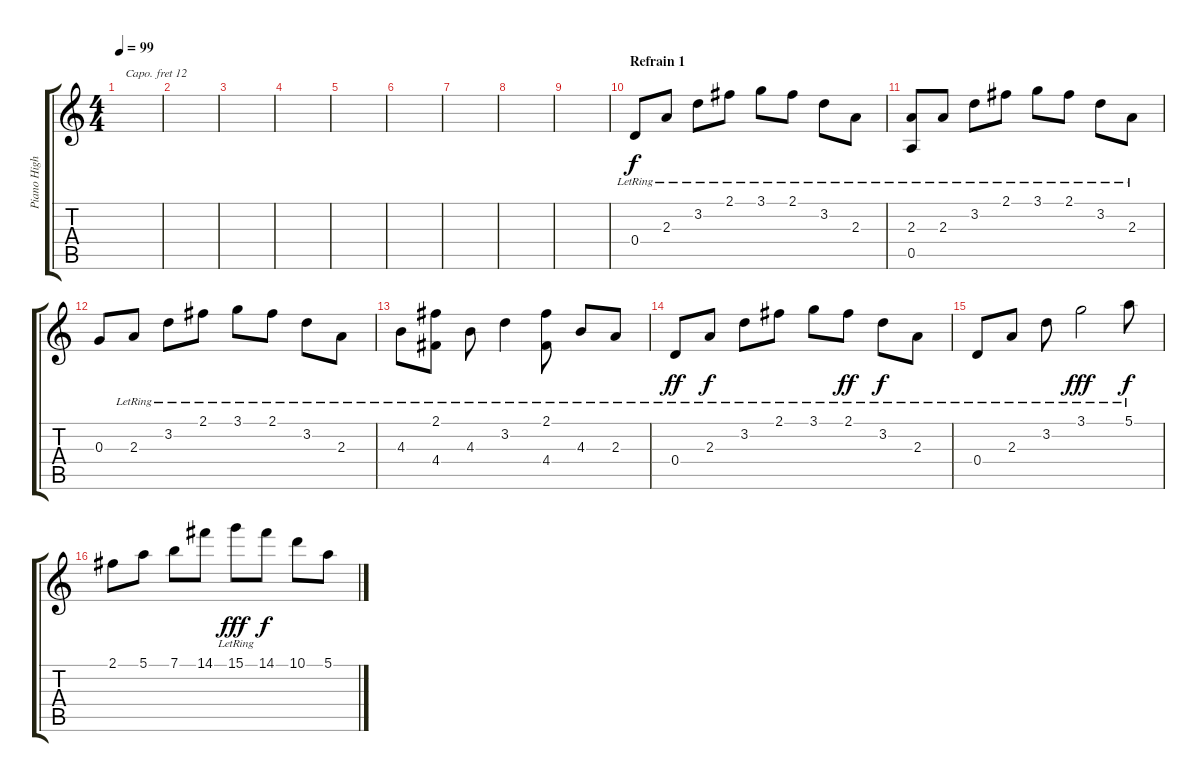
\track ("Piano High" "Piano High") {instrument brightacousticpiano}
\staff {score tabs}
\capo 12
\tuning (E4 B3 G3 D3 A2 E2) {hide}
\ts (4 4)
\tempo 99
\clef g2
\ks c
|
|
|
|
|
|
|
|
|
\section ("" "Refrain 1")
0.4{lr}.8{volume 16} 2.3{lr}.8 3.2{lr}.8 2.1{lr}.8 3.1{lr}.8 2.1{lr}.8 3.2{lr}.8 2.3{lr}.8 |
(2.3{lr} 0.5{lr}).8 2.3{lr}.8 3.2{lr}.8 2.1{lr}.8 3.1{lr}.8 2.1{lr}.8 3.2{lr}.8 2.3{lr}.8 |
0.3.8 2.3{lr}.8 3.2{lr}.8 2.1{lr}.8 3.1{lr}.8 2.1{lr}.8 3.2{lr}.8 2.3{lr}.8 |
4.3{lr}.8 (2.1{lr} 4.4{lr}).8 4.3{lr}.8 3.2{lr}.4 (2.1{lr} 4.4{lr}).8 4.3{lr}.8 2.3{lr}.8 |
0.4{lr}.8{dy ff} 2.3{lr}.8{dy f} 3.2{lr}.8 2.1{lr}.8 3.1{lr}.8 2.1{lr}.8{dy ff} 3.2{lr}.8{dy f} 2.3{lr}.8 |
0.4{lr}.8 2.3{lr}.8 3.2{lr}.8 3.1{lr}.2{dy fff} 5.1{lr}.8{dy f} |
2.1.8 5.1.8 7.1.8 14.1.8 15.1{lr}.8{dy fff} 14.1.8{dy f} 10.1.8 5.1.8
